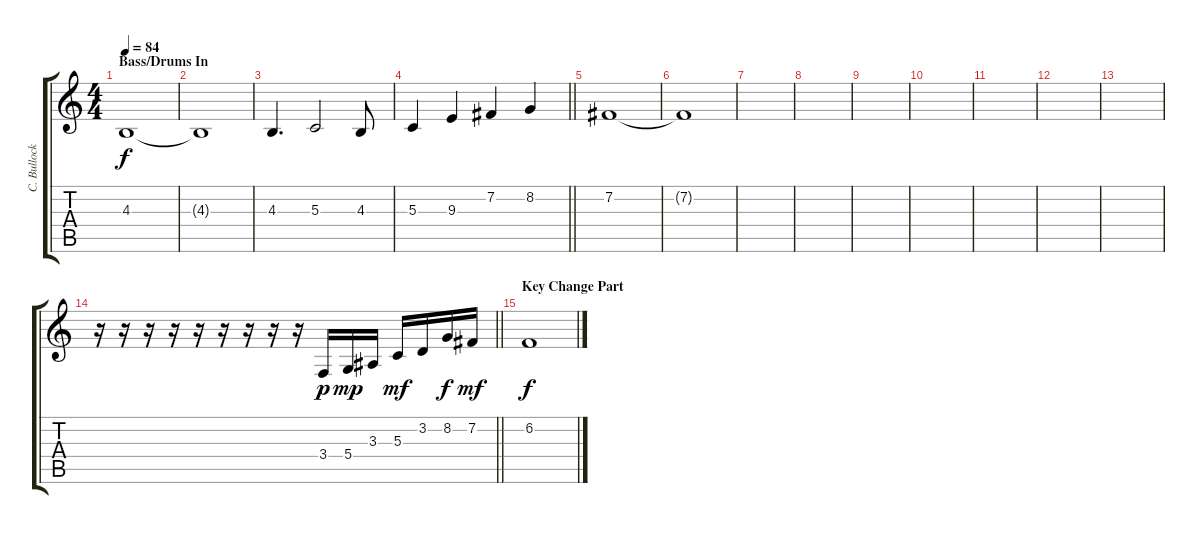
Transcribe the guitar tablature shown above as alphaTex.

\track ("C. Bullock - Sax #1" "C. Bullock") {instrument tenorsax}
\staff {score tabs}
\tuning (E4 B3 G3 D3 A2 E2) {hide}
\ts (4 4)
\section ("" "Bass/Drums In")
\tempo 84
\clef g2
\ks c
4.3.1{dy f} |
4.3{t}.1 |
4.3.4{d} 5.3.2 4.3.8 |
\barLineRight lightlight
5.3.4 9.3.4 7.2.4 8.2.4 |
7.2.1 |
7.2{t}.1 |
|
|
|
|
|
|
|
\barLineRight lightlight
r.16 r.16 r.16 r.16 r.16 r.16 r.16 r.16 r.16 3.4.16{dy p} 5.4.16{dy mp} 3.3.16 5.3.16{dy mf} 3.2.16 8.2.16{dy f} 7.2.16{dy mf} |
\section ("" "Key Change Part")
6.2.1{dy f}
